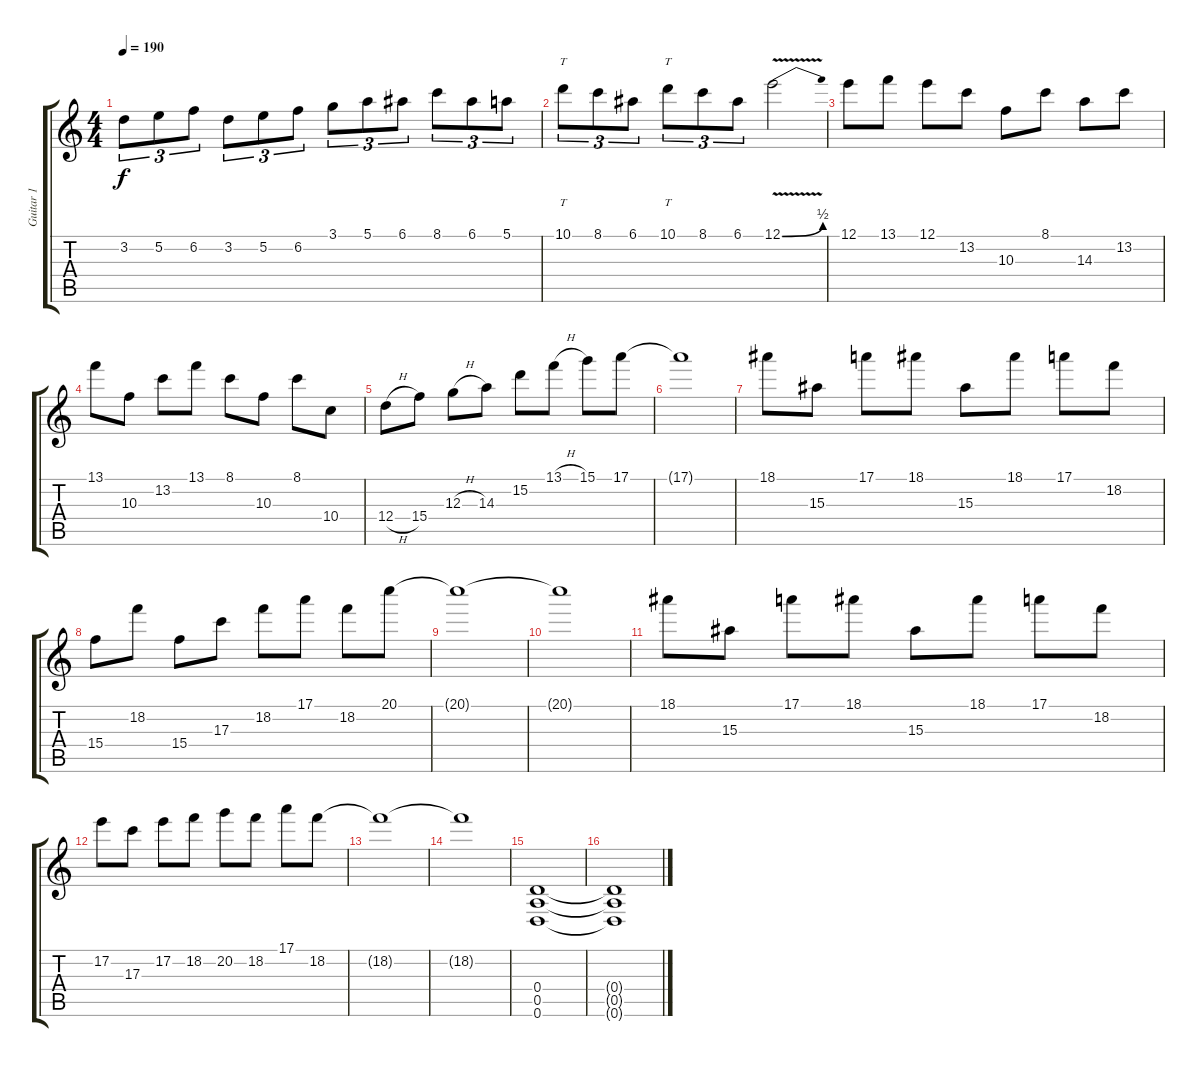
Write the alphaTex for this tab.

\track ("Guitar 1" "Guitar 1") {instrument distortionguitar}
\staff {score tabs}
\tuning (E4 B3 G3 D3 A2 D2) {hide}
\ts (4 4)
\tempo 190
\clef g2
\ks c
3.2.8{tu (3 2) dy f} 5.2.8{tu (3 2)} 6.2.8{tu (3 2)} 3.2.8{tu (3 2)} 5.2.8{tu (3 2)} 6.2.8{tu (3 2)} 3.1.8{tu (3 2)} 5.1.8{tu (3 2)} 6.1.8{tu (3 2)} 8.1.8{tu (3 2)} 6.1.8{tu (3 2)} 5.1.8{tu (3 2)} |
10.1.8{tt tu (3 2)} 8.1.8{tu (3 2)} 6.1.8{tu (3 2)} 10.1.8{tt tu (3 2)} 8.1.8{tu (3 2)} 6.1.8{tu (3 2)} 12.1{be (bend 0 0 60 2) v}.2 |
12.1.8 13.1.8 12.1.8 13.2.8 10.3.8 8.1.8 14.3.8 13.2.8 |
13.1.8 10.3.8 13.2.8 13.1.8 8.1.8 10.3.8 8.1.8 10.4.8 |
12.4{h}.8 15.4.8 12.3{h}.8 14.3.8 15.2.8 13.1{h}.8 15.1.8 17.1.8 |
17.1{t}.1 |
18.1.8 15.3.8 17.1.8 18.1.8 15.3.8 18.1.8 17.1.8 18.2.8 |
15.4.8 18.2.8 15.4.8 17.3.8 18.2.8 17.1.8 18.2.8 20.1.8 |
20.1{t}.1 |
20.1{t}.1 |
18.1.8 15.3.8 17.1.8 18.1.8 15.3.8 18.1.8 17.1.8 18.2.8 |
17.2.8 17.3.8 17.2.8 18.2.8 20.2.8 18.2.8 17.1.8 18.2.8 |
18.2{t}.1 |
18.2{t}.1 |
(0.4 0.5 0.6).1 |
(0.4{t} 0.5{t} 0.6{t}).1
